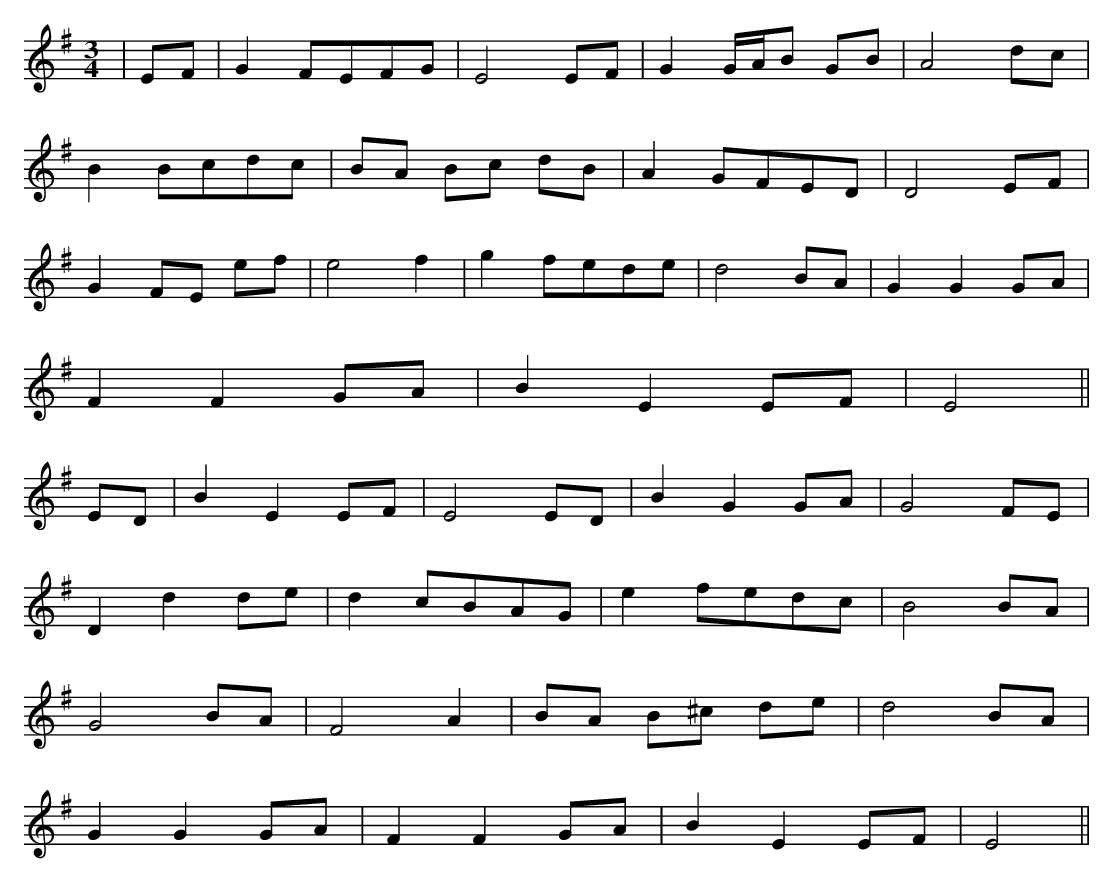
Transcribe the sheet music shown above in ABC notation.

X:1
M:3/4
K:Emin
|EF|G2 FEFG|E4 EF|G2 G/A/B GB|A4 dc|
B2 Bcdc|BA Bc dB|A2 GFED|D4 EF|
G2 FE ef|e4 f2|g2 fede|d4 BA|G2 G2 GA|
F2 F2 GA|B2 E2 EF|E4||
ED|B2 E2 EF|E4 ED|B2 G2 GA|G4 FE|
D2 d2 de|d2 cBAG|e2 fedc|B4 BA|
G4 BA|F4 A2|BA B^c de|d4 BA|
G2 G2 GA|F2 F2 GA|B2 E2 EF|E4||
